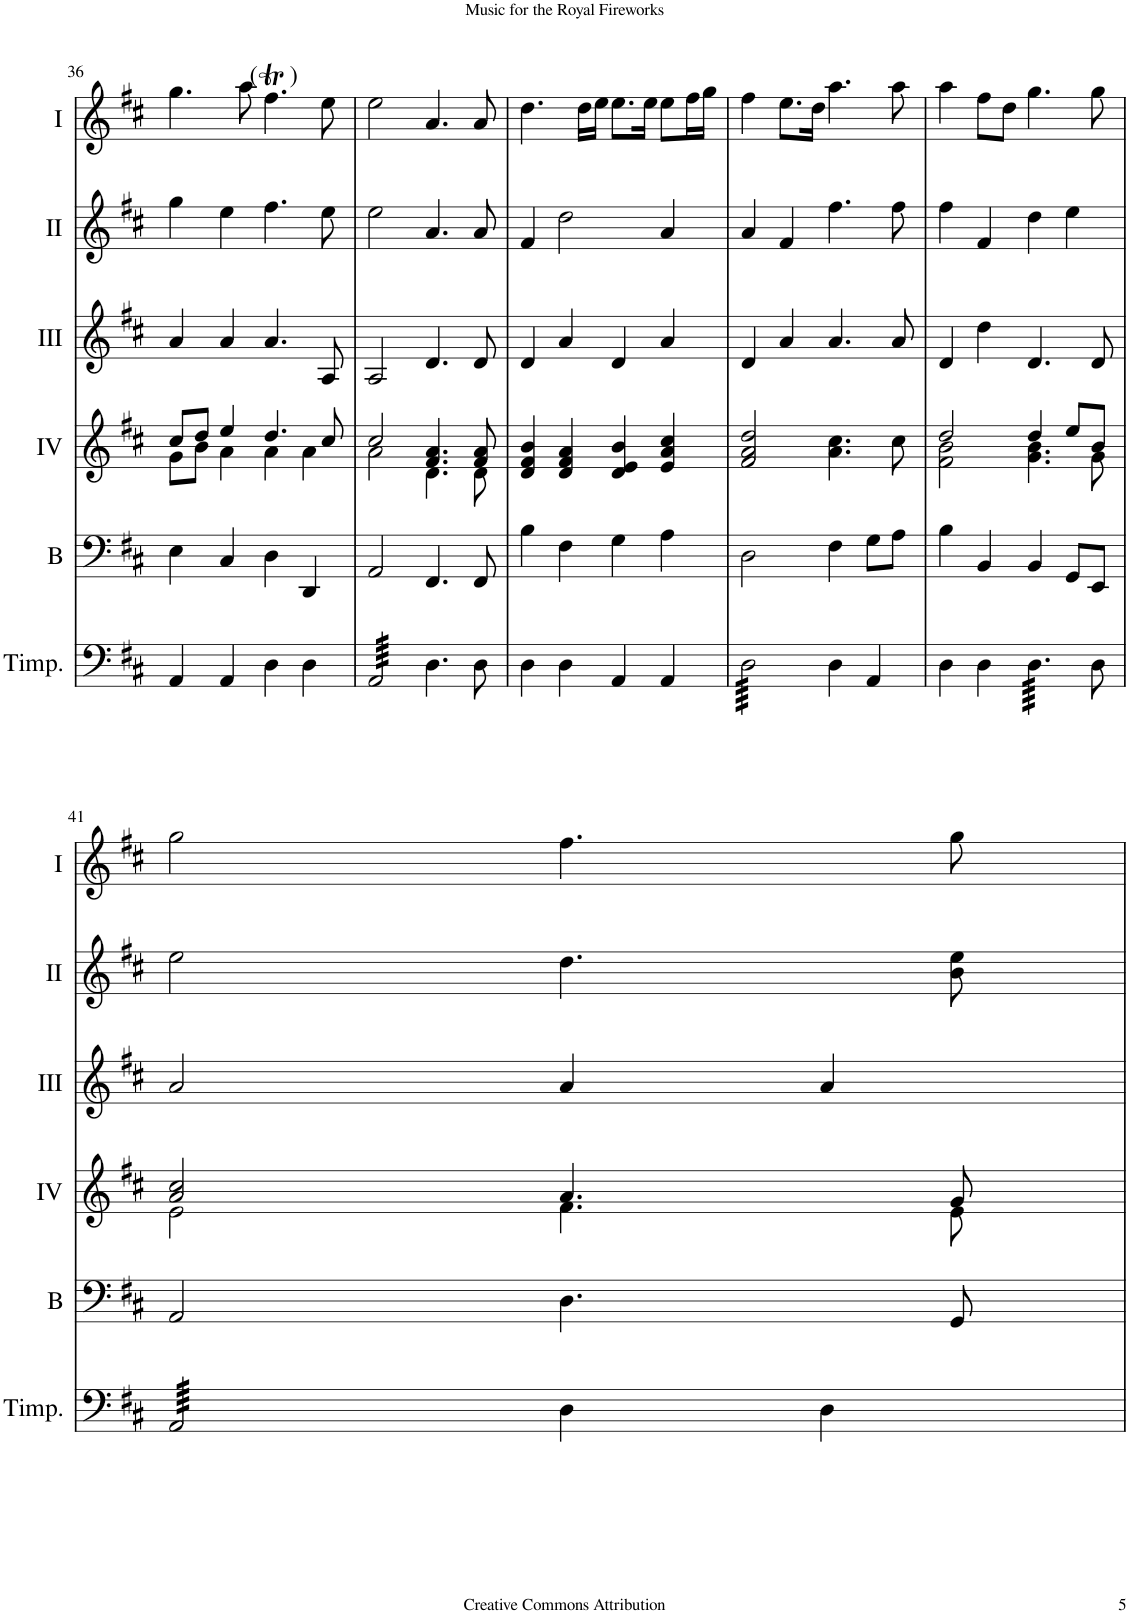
**kern	**kern	**kern	**kern	**kern	**kern
*part6	*part5	*part4	*part3	*part2	*part1
*staff6	*staff5	*staff4	*staff3	*staff2	*staff1
*I"Timpani	*I"Bass	*I"Acc. 4	*I"Acc. 3	*I"Acc. 2	*I"Acc. 1
*I'Timp.	*I'B	*	*	*	*
!!LO:PB:g=z
*clefF4	*clefF4	*clefG2	*clefG2	*clefG2	*clefG2
*k[f#c#]	*k[f#c#]	*k[f#c#]	*k[f#c#]	*k[f#c#]	*k[f#c#]
*M4/4	*M4/4	*M4/4	*M4/4	*M4/4	*M4/4
*met(c)	*met(c)	*met(c)	*met(c)	*met(c)	*met(c)
=36	=36	=36	=36	=36	=36
*	*	*^	*	*	*
4AA/	4E\	8cc#/L	8g\L	4a/	4gg\	4.gg\
.	.	8dd/J	8b\J	.	.	.
4AA/	4C#/	4ee/	4a\	4a/	4ee\	.
.	.	.	.	.	.	8aa\
!	!	!	!	!	!	!LO:TX:a:t=(     )
4D\	4D\	4.dd/	4a\	4.a/	4.ff#\	4.ff#t\
4D\	4DD/	.	4a\	.	.	.
.	.	8cc#/	.	8A/	8ee\	8ee\
=37	=37	=37	=37	=37	=37	=37
*tremolo	*	*	*	*	*	*
64AA/LLLL	2AA/	2cc#/	2a\	2A/	2ee\	2ee\
64AA/	.	.	.	.	.	.
64AA/	.	.	.	.	.	.
64AA/	.	.	.	.	.	.
64AA/	.	.	.	.	.	.
64AA/	.	.	.	.	.	.
64AA/	.	.	.	.	.	.
64AA/	.	.	.	.	.	.
64AA/	.	.	.	.	.	.
64AA/	.	.	.	.	.	.
64AA/	.	.	.	.	.	.
64AA/	.	.	.	.	.	.
64AA/	.	.	.	.	.	.
64AA/	.	.	.	.	.	.
64AA/	.	.	.	.	.	.
64AA/	.	.	.	.	.	.
64AA/	.	.	.	.	.	.
64AA/	.	.	.	.	.	.
64AA/	.	.	.	.	.	.
64AA/	.	.	.	.	.	.
64AA/	.	.	.	.	.	.
64AA/	.	.	.	.	.	.
64AA/	.	.	.	.	.	.
64AA/	.	.	.	.	.	.
64AA/	.	.	.	.	.	.
64AA/	.	.	.	.	.	.
64AA/	.	.	.	.	.	.
64AA/	.	.	.	.	.	.
64AA/	.	.	.	.	.	.
64AA/	.	.	.	.	.	.
64AA/	.	.	.	.	.	.
64AA/JJJJ	.	.	.	.	.	.
*Xtremolo	*	*	*	*	*	*
4.D\	4.FF#/	4.f#/ 4.a/	4.d\	4.d/	4.a/	4.a/
8D\	8FF#/	8f#/ 8a/	8d\	8d/	8a/	8a/
*	*	*v	*v	*	*	*
=38	=38	=38	=38	=38	=38
4D\	4B\	4d/ 4f#/ 4b/	4d/	4f#/	4.dd\
4D\	4F#\	4d/ 4f#/ 4a/	4a/	2dd\	.
.	.	.	.	.	16dd\LL
.	.	.	.	.	16ee\JJ
4AA/	4G\	4d/ 4e/ 4b/	4d/	.	8.ee\L
.	.	.	.	.	16ee\Jk
4AA/	4A\	4e/ 4a/ 4cc#/	4a/	4a/	8ee\L
.	.	.	.	.	16ff#\L
.	.	.	.	.	16gg\JJ
=39	=39	=39	=39	=39	=39
*tremolo	*	*	*	*	*
64D\LLLL	2D\	2f#/ 2a/ 2dd/	4d/	4a/	4ff#\
64D\	.	.	.	.	.
64D\	.	.	.	.	.
64D\	.	.	.	.	.
64D\	.	.	.	.	.
64D\	.	.	.	.	.
64D\	.	.	.	.	.
64D\	.	.	.	.	.
64D\	.	.	.	.	.
64D\	.	.	.	.	.
64D\	.	.	.	.	.
64D\	.	.	.	.	.
64D\	.	.	.	.	.
64D\	.	.	.	.	.
64D\	.	.	.	.	.
64D\	.	.	.	.	.
64D\	.	.	4a/	4f#/	8.ee\L
64D\	.	.	.	.	.
64D\	.	.	.	.	.
64D\	.	.	.	.	.
64D\	.	.	.	.	.
64D\	.	.	.	.	.
64D\	.	.	.	.	.
64D\	.	.	.	.	.
64D\	.	.	.	.	.
64D\	.	.	.	.	.
64D\	.	.	.	.	.
64D\	.	.	.	.	.
64D\	.	.	.	.	16dd\Jk
64D\	.	.	.	.	.
64D\	.	.	.	.	.
64D\JJJJ	.	.	.	.	.
*Xtremolo	*	*	*	*	*
4D\	4F#\	4.a\ 4.cc#\	4.a/	4.ff#\	4.aa\
4AA/	8G\L	.	.	.	.
.	8A\J	8cc#\	8a/	8ff#\	8aa\
=40	=40	=40	=40	=40	=40
*	*	*^	*	*	*
4D\	4B\	2dd/	2f#\ 2b\	4d/	4ff#\	4aa\
4D\	4BB/	.	.	4dd\	4f#/	8ff#\L
.	.	.	.	.	.	8dd\J
*tremolo	*	*	*	*	*	*
64D\LLLL	4BB/	4dd/	4.g\ 4.b\	4.d/	4dd\	4.gg\
64D\	.	.	.	.	.	.
64D\	.	.	.	.	.	.
64D\	.	.	.	.	.	.
64D\	.	.	.	.	.	.
64D\	.	.	.	.	.	.
64D\	.	.	.	.	.	.
64D\	.	.	.	.	.	.
64D\	.	.	.	.	.	.
64D\	.	.	.	.	.	.
64D\	.	.	.	.	.	.
64D\	.	.	.	.	.	.
64D\	.	.	.	.	.	.
64D\	.	.	.	.	.	.
64D\	.	.	.	.	.	.
64D\	.	.	.	.	.	.
64D\	8GG/L	8ee/L	.	.	4ee\	.
64D\	.	.	.	.	.	.
64D\	.	.	.	.	.	.
64D\	.	.	.	.	.	.
64D\	.	.	.	.	.	.
64D\	.	.	.	.	.	.
64D\	.	.	.	.	.	.
64D\JJJJ	.	.	.	.	.	.
*Xtremolo	*	*	*	*	*	*
8D\	8EE/J	8b/J	8g\	8d/	.	8gg\
!!LO:LB:g=z
=41	=41	=41	=41	=41	=41	=41
*tremolo	*	*	*	*	*	*
64AA/LLLL	2AA/	2a/ 2cc#/	2e\	2a/	2ee\	2gg\
64AA/	.	.	.	.	.	.
64AA/	.	.	.	.	.	.
64AA/	.	.	.	.	.	.
64AA/	.	.	.	.	.	.
64AA/	.	.	.	.	.	.
64AA/	.	.	.	.	.	.
64AA/	.	.	.	.	.	.
64AA/	.	.	.	.	.	.
64AA/	.	.	.	.	.	.
64AA/	.	.	.	.	.	.
64AA/	.	.	.	.	.	.
64AA/	.	.	.	.	.	.
64AA/	.	.	.	.	.	.
64AA/	.	.	.	.	.	.
64AA/	.	.	.	.	.	.
64AA/	.	.	.	.	.	.
64AA/	.	.	.	.	.	.
64AA/	.	.	.	.	.	.
64AA/	.	.	.	.	.	.
64AA/	.	.	.	.	.	.
64AA/	.	.	.	.	.	.
64AA/	.	.	.	.	.	.
64AA/	.	.	.	.	.	.
64AA/	.	.	.	.	.	.
64AA/	.	.	.	.	.	.
64AA/	.	.	.	.	.	.
64AA/	.	.	.	.	.	.
64AA/	.	.	.	.	.	.
64AA/	.	.	.	.	.	.
64AA/	.	.	.	.	.	.
64AA/JJJJ	.	.	.	.	.	.
*Xtremolo	*	*	*	*	*	*
4D\	4.D\	4.a/	4.f#\	4a/	4.dd\	4.ff#\
4D\	.	.	.	4a/	.	.
.	8GG/	8g/	8e\	.	8b\ 8ee\	8gg\
*	*	*v	*v	*	*	*
=	=	=	=	=	=
*-	*-	*-	*-	*-	*-
